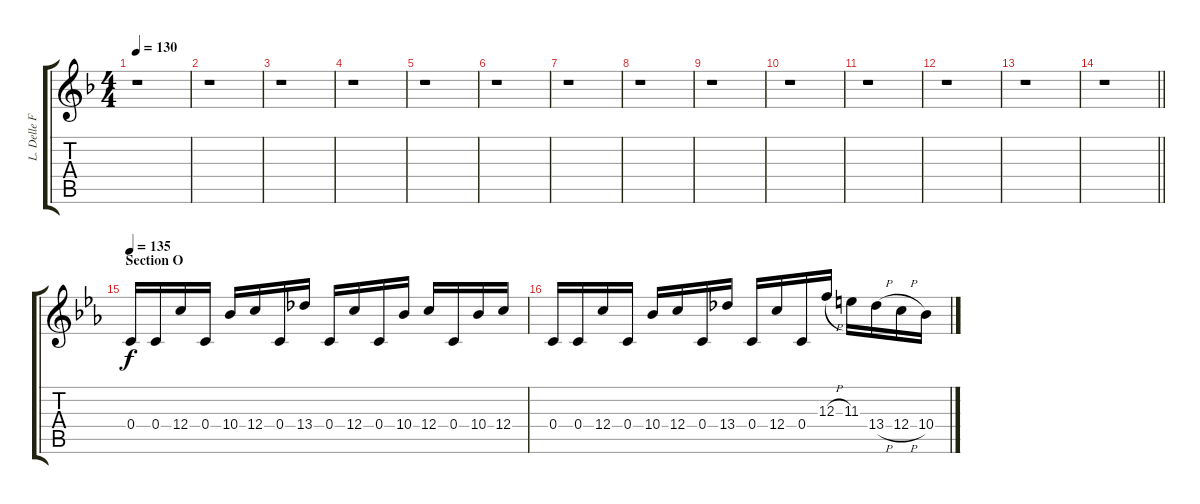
\track ("L. Delle Fave (Guitar Lead)" "L. Delle F") {instrument overdrivenguitar}
\staff {score tabs}
\tuning (D4 A3 F3 C3 G2 D2) {hide}
\ts (4 4)
\tempo 130
\clef g2
\ks dminor
r.1{dy f} |
r.1 |
r.1 |
r.1 |
r.1 |
r.1 |
r.1 |
r.1 |
r.1 |
r.1 |
r.1 |
r.1 |
r.1 |
\barLineRight lightlight
r.1 |
\section ("" "Section O")
\tempo 135
\ks cminor
0.4.16 0.4.16 12.4.16 0.4.16 10.4.16 12.4.16 0.4.16 13.4.16 0.4.16 12.4.16 0.4.16 10.4.16 12.4.16 0.4.16 10.4.16 12.4.16 |
0.4.16 0.4.16 12.4.16 0.4.16 10.4.16 12.4.16 0.4.16 13.4.16 0.4.16 12.4.16 0.4.16 12.3{h}.16 11.3.16 13.4{h}.16 12.4{h}.16 10.4.16
